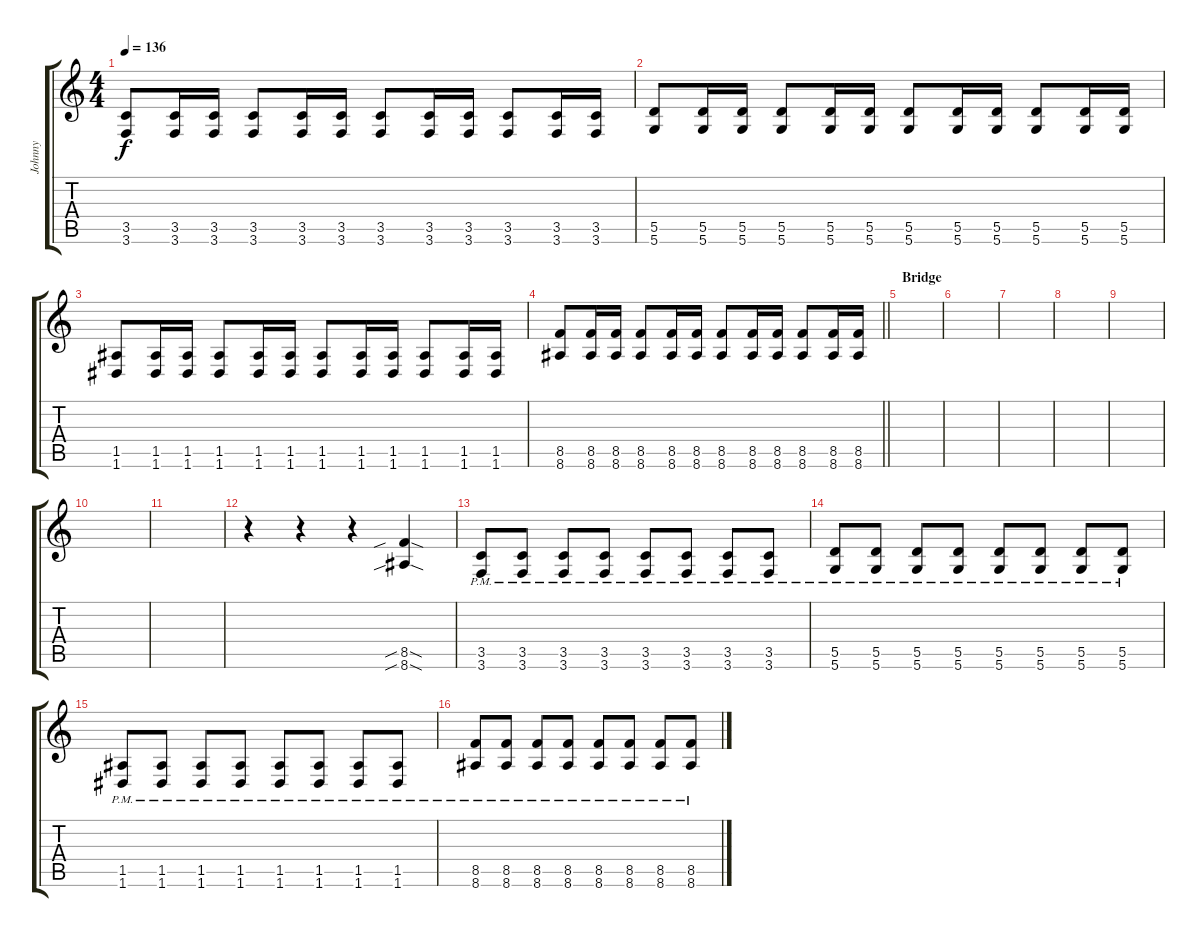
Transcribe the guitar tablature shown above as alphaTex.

\track ("Johnny" "Johnny") {instrument distortionguitar}
\staff {score tabs}
\tuning (E4 B3 G3 D3 A2 D2) {hide}
\ts (4 4)
\tempo 136
\clef g2
\ks c
(3.5 3.6).8{dy f} (3.5 3.6).16 (3.5 3.6).16 (3.5 3.6).8 (3.5 3.6).16 (3.5 3.6).16 (3.5 3.6).8 (3.5 3.6).16 (3.5 3.6).16 (3.5 3.6).8 (3.5 3.6).16 (3.5 3.6).16 |
(5.5 5.6).8 (5.5 5.6).16 (5.5 5.6).16 (5.5 5.6).8 (5.5 5.6).16 (5.5 5.6).16 (5.5 5.6).8 (5.5 5.6).16 (5.5 5.6).16 (5.5 5.6).8 (5.5 5.6).16 (5.5 5.6).16 |
(1.5 1.6).8 (1.5 1.6).16 (1.5 1.6).16 (1.5 1.6).8 (1.5 1.6).16 (1.5 1.6).16 (1.5 1.6).8 (1.5 1.6).16 (1.5 1.6).16 (1.5 1.6).8 (1.5 1.6).16 (1.5 1.6).16 |
\barLineRight lightlight
(8.5 8.6).8 (8.5 8.6).16 (8.5 8.6).16 (8.5 8.6).8 (8.5 8.6).16 (8.5 8.6).16 (8.5 8.6).8 (8.5 8.6).16 (8.5 8.6).16 (8.5 8.6).8 (8.5 8.6).16 (8.5 8.6).16 |
\section ("" "Bridge")
|
|
|
|
|
|
|
r.4 r.4 r.4 (8.5{sib sod} 8.6{sib sod}).4 |
(3.5{pm} 3.6{pm}).8 (3.5{pm} 3.6{pm}).8 (3.5{pm} 3.6{pm}).8 (3.5{pm} 3.6{pm}).8 (3.5{pm} 3.6{pm}).8 (3.5{pm} 3.6{pm}).8 (3.5{pm} 3.6{pm}).8 (3.5{pm} 3.6{pm}).8 |
(5.5{pm} 5.6{pm}).8 (5.5{pm} 5.6{pm}).8 (5.5{pm} 5.6{pm}).8 (5.5{pm} 5.6{pm}).8 (5.5{pm} 5.6{pm}).8 (5.5{pm} 5.6{pm}).8 (5.5{pm} 5.6{pm}).8 (5.5{pm} 5.6{pm}).8 |
(1.5{pm} 1.6{pm}).8 (1.5{pm} 1.6{pm}).8 (1.5{pm} 1.6{pm}).8 (1.5{pm} 1.6{pm}).8 (1.5{pm} 1.6{pm}).8 (1.5{pm} 1.6{pm}).8 (1.5{pm} 1.6{pm}).8 (1.5{pm} 1.6{pm}).8 |
(8.5{pm} 8.6{pm}).8 (8.5{pm} 8.6{pm}).8 (8.5{pm} 8.6{pm}).8 (8.5{pm} 8.6{pm}).8 (8.5{pm} 8.6{pm}).8 (8.5{pm} 8.6{pm}).8 (8.5{pm} 8.6{pm}).8 (8.5{pm} 8.6{pm}).8
